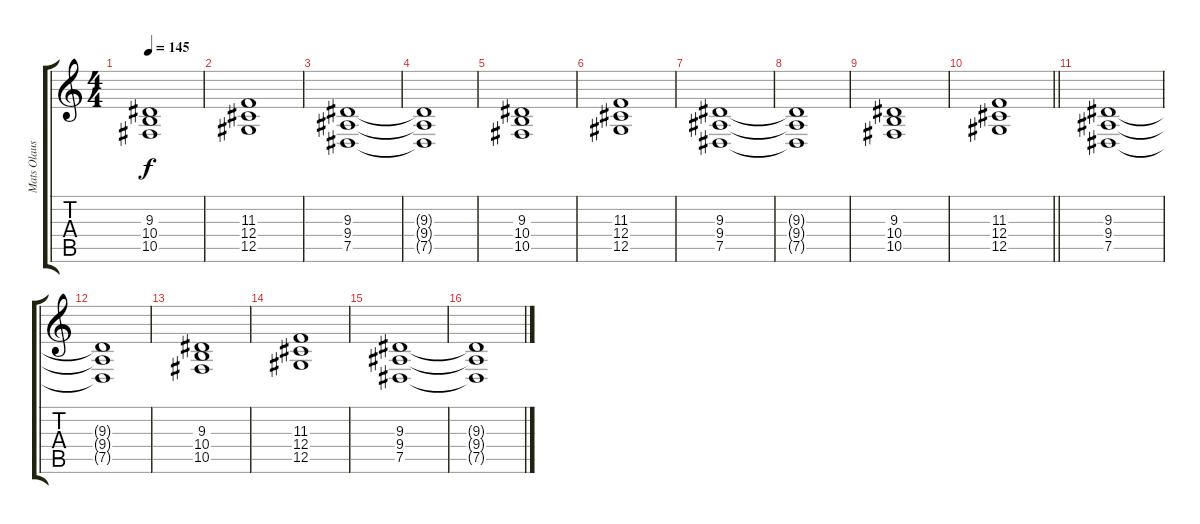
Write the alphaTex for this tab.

\track ("Mats Olausson" "Mats Olaus") {instrument choiraahs}
\staff {score tabs}
\tuning (Eb4 Bb3 Gb3 Db3 Ab2 Eb2) {hide}
\ts (4 4)
\tempo 145
\clef g2
\ks c
(9.3 10.4 10.5).1{dy f} |
(11.3 12.4 12.5).1 |
(9.3 9.4 7.5).1 |
(9.3{t} 9.4{t} 7.5{t}).1 |
(9.3 10.4 10.5).1 |
(11.3 12.4 12.5).1 |
(9.3 9.4 7.5).1 |
(9.3{t} 9.4{t} 7.5{t}).1 |
(9.3 10.4 10.5).1 |
\barLineRight lightlight
(11.3 12.4 12.5).1 |
(9.3 9.4 7.5).1 |
(9.3{t} 9.4{t} 7.5{t}).1 |
(9.3 10.4 10.5).1 |
(11.3 12.4 12.5).1 |
(9.3 9.4 7.5).1 |
(9.3{t} 9.4{t} 7.5{t}).1
